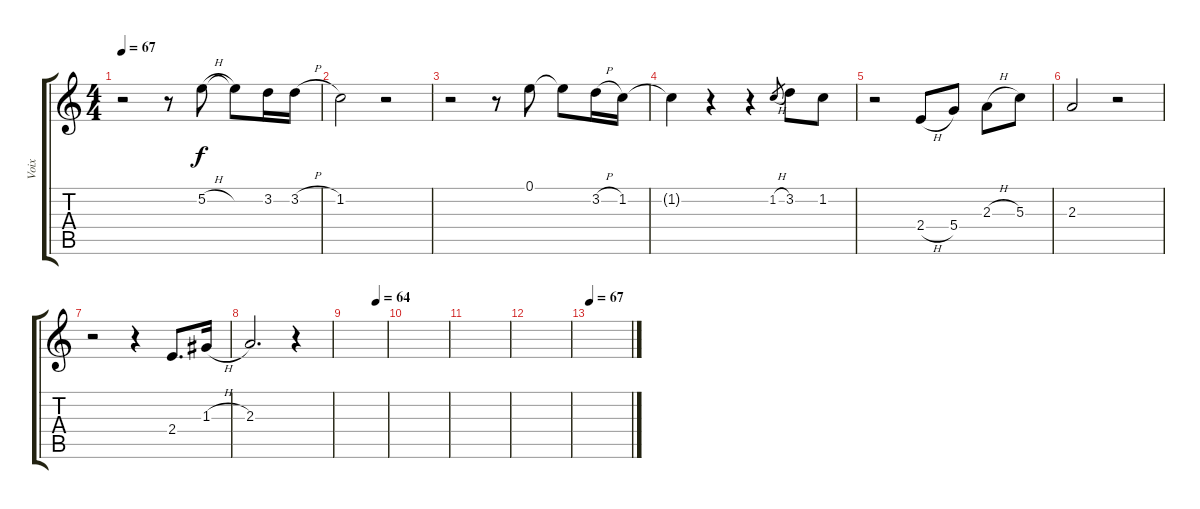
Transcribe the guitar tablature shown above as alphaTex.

\track ("Voix" "Voix") {instrument accordion}
\staff {score tabs}
\tuning (E5 B4 G4 D4 A3 E3) {hide}
\ts (4 4)
\tempo 67
\clef g2
\ks c
r.2{dy f} r.8 5.2{h}.8 5.2{t}.8 3.2.16 3.2{h}.16 |
1.2.2 r.2 |
r.2 r.8 0.1.8 0.1{t}.8 3.2{h}.16 1.2.16 |
1.2{t}.4 r.4 r.4 1.2{h}.8{gr} 3.2.8 1.2.8 |
r.2 2.4{h}.8 5.4.8 2.3{h}.8 5.3.8 |
2.3.2 r.2 |
r.2 r.4 2.4.8{d} 1.3{h}.16 |
2.3.2{d} r.4 |
\tempo (64 0.75)
|
|
|
|
\tempo 67
